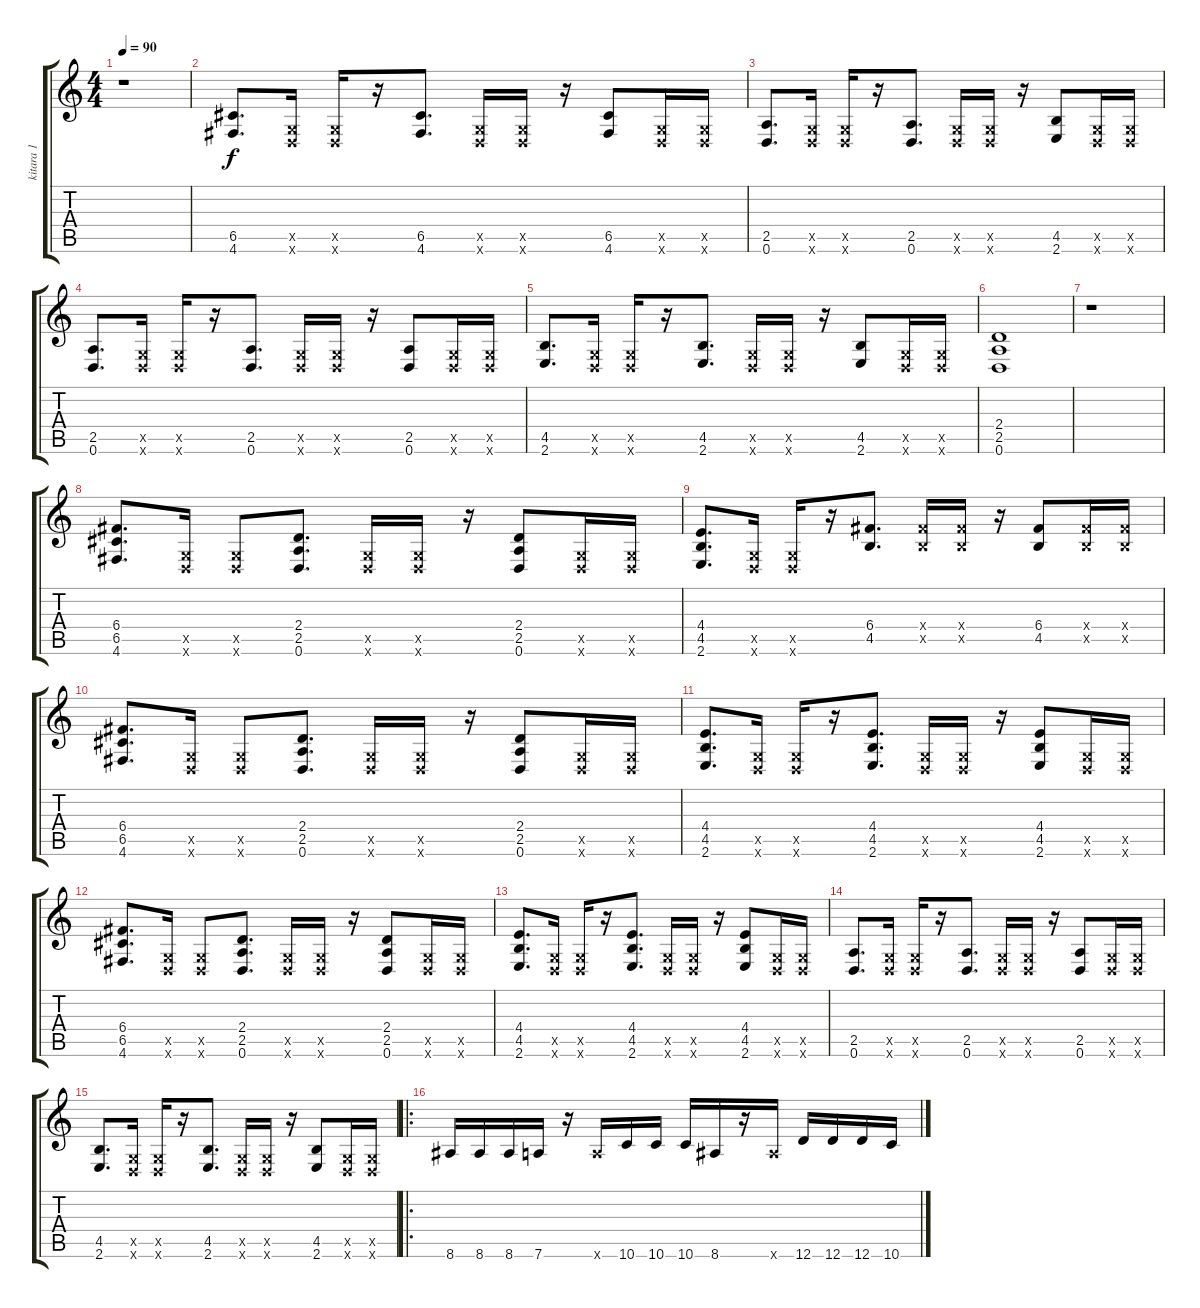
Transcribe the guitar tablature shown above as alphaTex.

\track ("kitara 1 " "kitara 1 ") {instrument distortionguitar}
\staff {score tabs}
\tuning (D4 A3 F3 C3 G2 D2) {hide}
\ts (4 4)
\tempo 90
\clef g2
\ks c
r.1{dy f} |
(6.5 4.6).8{d} (0.5{x} 0.6{x}).16 (0.5{x} 0.6{x}).16 r.16 (6.5 4.6).8{d} (0.5{x} 0.6{x}).16 (0.5{x} 0.6{x}).16 r.16 (6.5 4.6).8 (0.5{x} 0.6{x}).16 (0.5{x} 0.6{x}).16 |
(2.5 0.6).8{d} (0.5{x} 0.6{x}).16 (0.5{x} 0.6{x}).16 r.16 (2.5 0.6).8{d} (0.5{x} 0.6{x}).16 (0.5{x} 0.6{x}).16 r.16 (4.5 2.6).8 (0.5{x} 0.6{x}).16 (0.5{x} 0.6{x}).16 |
(2.5 0.6).8{d} (0.5{x} 0.6{x}).16 (0.5{x} 0.6{x}).16 r.16 (2.5 0.6).8{d} (0.5{x} 0.6{x}).16 (0.5{x} 0.6{x}).16 r.16 (2.5 0.6).8 (0.5{x} 0.6{x}).16 (0.5{x} 0.6{x}).16 |
(4.5 2.6).8{d} (0.5{x} 0.6{x}).16 (0.5{x} 0.6{x}).16 r.16 (4.5 2.6).8{d} (0.5{x} 0.6{x}).16 (0.5{x} 0.6{x}).16 r.16 (4.5 2.6).8 (0.5{x} 0.6{x}).16 (0.5{x} 0.6{x}).16 |
(2.4 2.5 0.6).1 |
r.1 |
(6.4 6.5 4.6).8{d} (0.5{x} 0.6{x}).16 (0.5{x} 0.6{x}).8 (2.4 2.5 0.6).8{d} (0.5{x} 0.6{x}).16 (0.5{x} 0.6{x}).16 r.16 (2.4 2.5 0.6).8 (0.5{x} 0.6{x}).16 (0.5{x} 0.6{x}).16 |
(4.4 4.5 2.6).8{d} (0.5{x} 0.6{x}).16 (0.5{x} 0.6{x}).16 r.16 (6.4 4.5).8{d} (6.4{x} 4.5{x}).16 (6.4{x} 4.5{x}).16 r.16 (6.4 4.5).8 (6.4{x} 4.5{x}).16 (6.4{x} 4.5{x}).16 |
(6.4 6.5 4.6).8{d} (0.5{x} 0.6{x}).16 (0.5{x} 0.6{x}).8 (2.4 2.5 0.6).8{d} (0.5{x} 0.6{x}).16 (0.5{x} 0.6{x}).16 r.16 (2.4 2.5 0.6).8 (0.5{x} 0.6{x}).16 (0.5{x} 0.6{x}).16 |
(4.4 4.5 2.6).8{d} (0.5{x} 0.6{x}).16 (0.5{x} 0.6{x}).16 r.16 (4.4 4.5 2.6).8{d} (0.5{x} 0.6{x}).16 (0.5{x} 0.6{x}).16 r.16 (4.4 4.5 2.6).8 (0.5{x} 0.6{x}).16 (0.5{x} 0.6{x}).16 |
(6.4 6.5 4.6).8{d} (0.5{x} 0.6{x}).16 (0.5{x} 0.6{x}).8 (2.4 2.5 0.6).8{d} (0.5{x} 0.6{x}).16 (0.5{x} 0.6{x}).16 r.16 (2.4 2.5 0.6).8 (0.5{x} 0.6{x}).16 (0.5{x} 0.6{x}).16 |
(4.4 4.5 2.6).8{d} (0.5{x} 0.6{x}).16 (0.5{x} 0.6{x}).16 r.16 (4.4 4.5 2.6).8{d} (0.5{x} 0.6{x}).16 (0.5{x} 0.6{x}).16 r.16 (4.4 4.5 2.6).8 (0.5{x} 0.6{x}).16 (0.5{x} 0.6{x}).16 |
(2.5 0.6).8{d} (0.5{x} 0.6{x}).16 (0.5{x} 0.6{x}).16 r.16 (2.5 0.6).8{d} (0.5{x} 0.6{x}).16 (0.5{x} 0.6{x}).16 r.16 (2.5 0.6).8 (0.5{x} 0.6{x}).16 (0.5{x} 0.6{x}).16 |
(4.5 2.6).8{d} (0.5{x} 0.6{x}).16 (0.5{x} 0.6{x}).16 r.16 (4.5 2.6).8{d} (0.5{x} 0.6{x}).16 (0.5{x} 0.6{x}).16 r.16 (4.5 2.6).8 (0.5{x} 0.6{x}).16 (0.5{x} 0.6{x}).16 |
\ro
8.6.16 8.6.16 8.6.16 7.6.16 r.16 7.6{x}.16 10.6.16 10.6.16 10.6.16 8.6.16 r.16 8.6{x}.16 12.6.16 12.6.16 12.6.16 10.6.16
